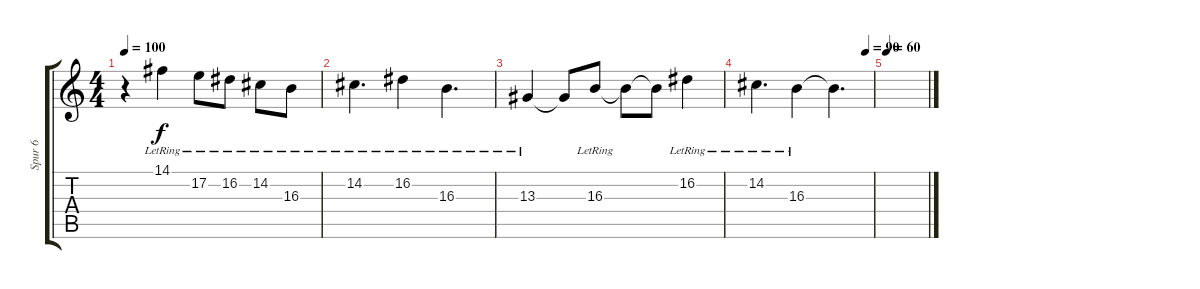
\track ("Spur 6" "Spur 6") {instrument musicbox}
\staff {score tabs}
\tuning (E4 B3 G3 D3 A2 E2) {hide}
\ts (4 4)
\tempo 100
\clef g2
\ks c
r.4{dy f} 14.1{lr}.4 17.2{lr}.8 16.2{lr}.8 14.2{lr}.8 16.3{lr}.8 |
14.2{lr}.4{d} 16.2{lr}.4 16.3{lr}.4{d} |
13.3{lr}.4 13.3{t}.8 16.3{lr}.8 16.3{t}.8 16.3{t}.8 16.2{lr}.4 |
\tempo (90 0.9375)
14.2{lr}.4{d} 16.3{lr}.4 16.3{t}.4{d} |
\tempo 60
